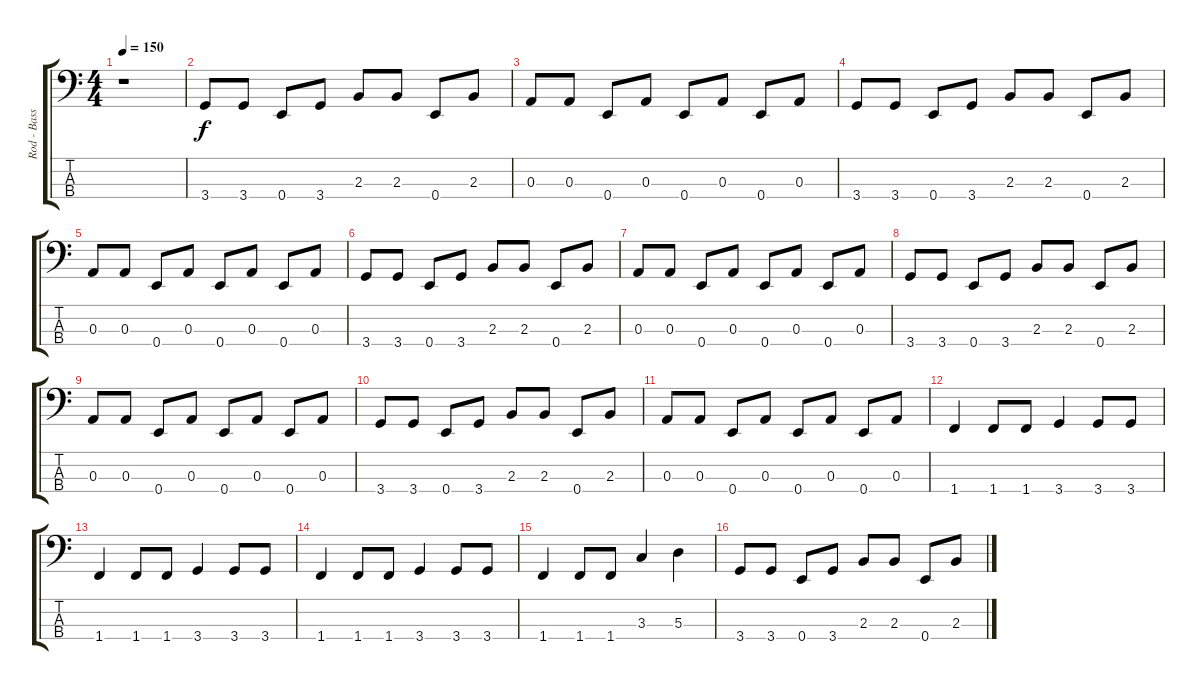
\track ("Rod - Bass" "Rod - Bass") {instrument electricbasspick}
\staff {score tabs}
\tuning (G2 D2 A1 E1) {hide}
\ts (4 4)
\tempo 150
\clef f4
\ks c
r.1{dy f instrument electricbasspick} |
3.4.8 3.4.8 0.4.8 3.4.8 2.3.8 2.3.8 0.4.8 2.3.8 |
0.3.8 0.3.8 0.4.8 0.3.8 0.4.8 0.3.8 0.4.8 0.3.8 |
3.4.8 3.4.8 0.4.8 3.4.8 2.3.8 2.3.8 0.4.8 2.3.8 |
0.3.8 0.3.8 0.4.8 0.3.8 0.4.8 0.3.8 0.4.8 0.3.8 |
3.4.8 3.4.8 0.4.8 3.4.8 2.3.8 2.3.8 0.4.8 2.3.8 |
0.3.8 0.3.8 0.4.8 0.3.8 0.4.8 0.3.8 0.4.8 0.3.8 |
3.4.8 3.4.8 0.4.8 3.4.8 2.3.8 2.3.8 0.4.8 2.3.8 |
0.3.8 0.3.8 0.4.8 0.3.8 0.4.8 0.3.8 0.4.8 0.3.8 |
3.4.8 3.4.8 0.4.8 3.4.8 2.3.8 2.3.8 0.4.8 2.3.8 |
0.3.8 0.3.8 0.4.8 0.3.8 0.4.8 0.3.8 0.4.8 0.3.8 |
1.4.4 1.4.8 1.4.8 3.4.4 3.4.8 3.4.8 |
1.4.4 1.4.8 1.4.8 3.4.4 3.4.8 3.4.8 |
1.4.4 1.4.8 1.4.8 3.4.4 3.4.8 3.4.8 |
1.4.4 1.4.8 1.4.8 3.3.4 5.3.4 |
3.4.8 3.4.8 0.4.8 3.4.8 2.3.8 2.3.8 0.4.8 2.3.8
